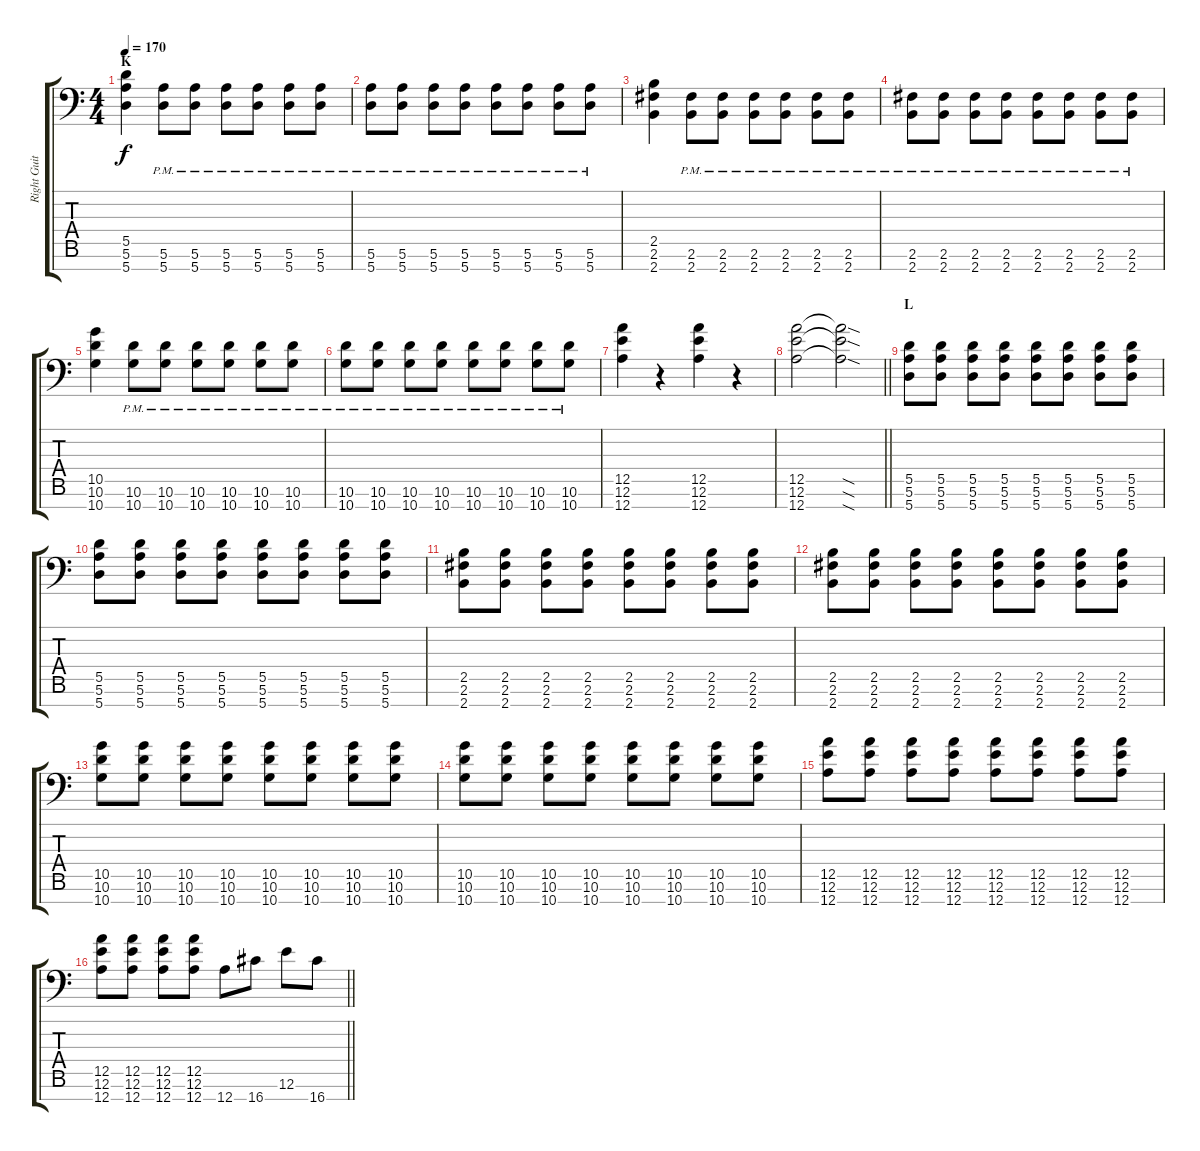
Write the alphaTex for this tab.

\track ("Right Guitar" "Right Guit") {instrument distortionguitar}
\staff {score tabs}
\tuning (E4 B3 G3 D3 A2 E2 A1) {hide}
\ts (4 4)
\section ("" "K")
\tempo 170
\clef f4
\ks c
(5.5 5.6 5.7).4{dy f} (5.6{pm} 5.7{pm}).8 (5.6{pm} 5.7{pm}).8 (5.6{pm} 5.7{pm}).8 (5.6{pm} 5.7{pm}).8 (5.6{pm} 5.7{pm}).8 (5.6{pm} 5.7{pm}).8 |
(5.6{pm} 5.7{pm}).8 (5.6{pm} 5.7{pm}).8 (5.6{pm} 5.7{pm}).8 (5.6{pm} 5.7{pm}).8 (5.6{pm} 5.7{pm}).8 (5.6{pm} 5.7{pm}).8 (5.6{pm} 5.7{pm}).8 (5.6{pm} 5.7{pm}).8 |
(2.5 2.6 2.7).4 (2.6{pm} 2.7{pm}).8 (2.6{pm} 2.7{pm}).8 (2.6{pm} 2.7{pm}).8 (2.6{pm} 2.7{pm}).8 (2.6{pm} 2.7{pm}).8 (2.6{pm} 2.7{pm}).8 |
(2.6{pm} 2.7{pm}).8 (2.6{pm} 2.7{pm}).8 (2.6{pm} 2.7{pm}).8 (2.6{pm} 2.7{pm}).8 (2.6{pm} 2.7{pm}).8 (2.6{pm} 2.7{pm}).8 (2.6{pm} 2.7{pm}).8 (2.6{pm} 2.7{pm}).8 |
(10.5 10.6 10.7).4 (10.6{pm} 10.7{pm}).8 (10.6{pm} 10.7{pm}).8 (10.6{pm} 10.7{pm}).8 (10.6{pm} 10.7{pm}).8 (10.6{pm} 10.7{pm}).8 (10.6{pm} 10.7{pm}).8 |
(10.6{pm} 10.7{pm}).8 (10.6{pm} 10.7{pm}).8 (10.6{pm} 10.7{pm}).8 (10.6{pm} 10.7{pm}).8 (10.6{pm} 10.7{pm}).8 (10.6{pm} 10.7{pm}).8 (10.6{pm} 10.7{pm}).8 (10.6{pm} 10.7{pm}).8 |
(12.5 12.6 12.7).4 r.4 (12.5 12.6 12.7).4 r.4 |
\barLineRight lightlight
(12.5 12.6 12.7).2 (12.5{sod t} 12.6{sod t} 12.7{sod t}).2 |
\section ("" "L")
(5.5 5.6 5.7).8 (5.5 5.6 5.7).8 (5.5 5.6 5.7).8 (5.5 5.6 5.7).8 (5.5 5.6 5.7).8 (5.5 5.6 5.7).8 (5.5 5.6 5.7).8 (5.5 5.6 5.7).8 |
(5.5 5.6 5.7).8 (5.5 5.6 5.7).8 (5.5 5.6 5.7).8 (5.5 5.6 5.7).8 (5.5 5.6 5.7).8 (5.5 5.6 5.7).8 (5.5 5.6 5.7).8 (5.5 5.6 5.7).8 |
(2.5 2.6 2.7).8 (2.5 2.6 2.7).8 (2.5 2.6 2.7).8 (2.5 2.6 2.7).8 (2.5 2.6 2.7).8 (2.5 2.6 2.7).8 (2.5 2.6 2.7).8 (2.5 2.6 2.7).8 |
(2.5 2.6 2.7).8 (2.5 2.6 2.7).8 (2.5 2.6 2.7).8 (2.5 2.6 2.7).8 (2.5 2.6 2.7).8 (2.5 2.6 2.7).8 (2.5 2.6 2.7).8 (2.5 2.6 2.7).8 |
(10.5 10.6 10.7).8 (10.5 10.6 10.7).8 (10.5 10.6 10.7).8 (10.5 10.6 10.7).8 (10.5 10.6 10.7).8 (10.5 10.6 10.7).8 (10.5 10.6 10.7).8 (10.5 10.6 10.7).8 |
(10.5 10.6 10.7).8 (10.5 10.6 10.7).8 (10.5 10.6 10.7).8 (10.5 10.6 10.7).8 (10.5 10.6 10.7).8 (10.5 10.6 10.7).8 (10.5 10.6 10.7).8 (10.5 10.6 10.7).8 |
(12.5 12.6 12.7).8 (12.5 12.6 12.7).8 (12.5 12.6 12.7).8 (12.5 12.6 12.7).8 (12.5 12.6 12.7).8 (12.5 12.6 12.7).8 (12.5 12.6 12.7).8 (12.5 12.6 12.7).8 |
\barLineRight lightlight
(12.5 12.6 12.7).8 (12.5 12.6 12.7).8 (12.5 12.6 12.7).8 (12.5 12.6 12.7).8 12.7.8 16.7.8 12.6.8 16.7.8
